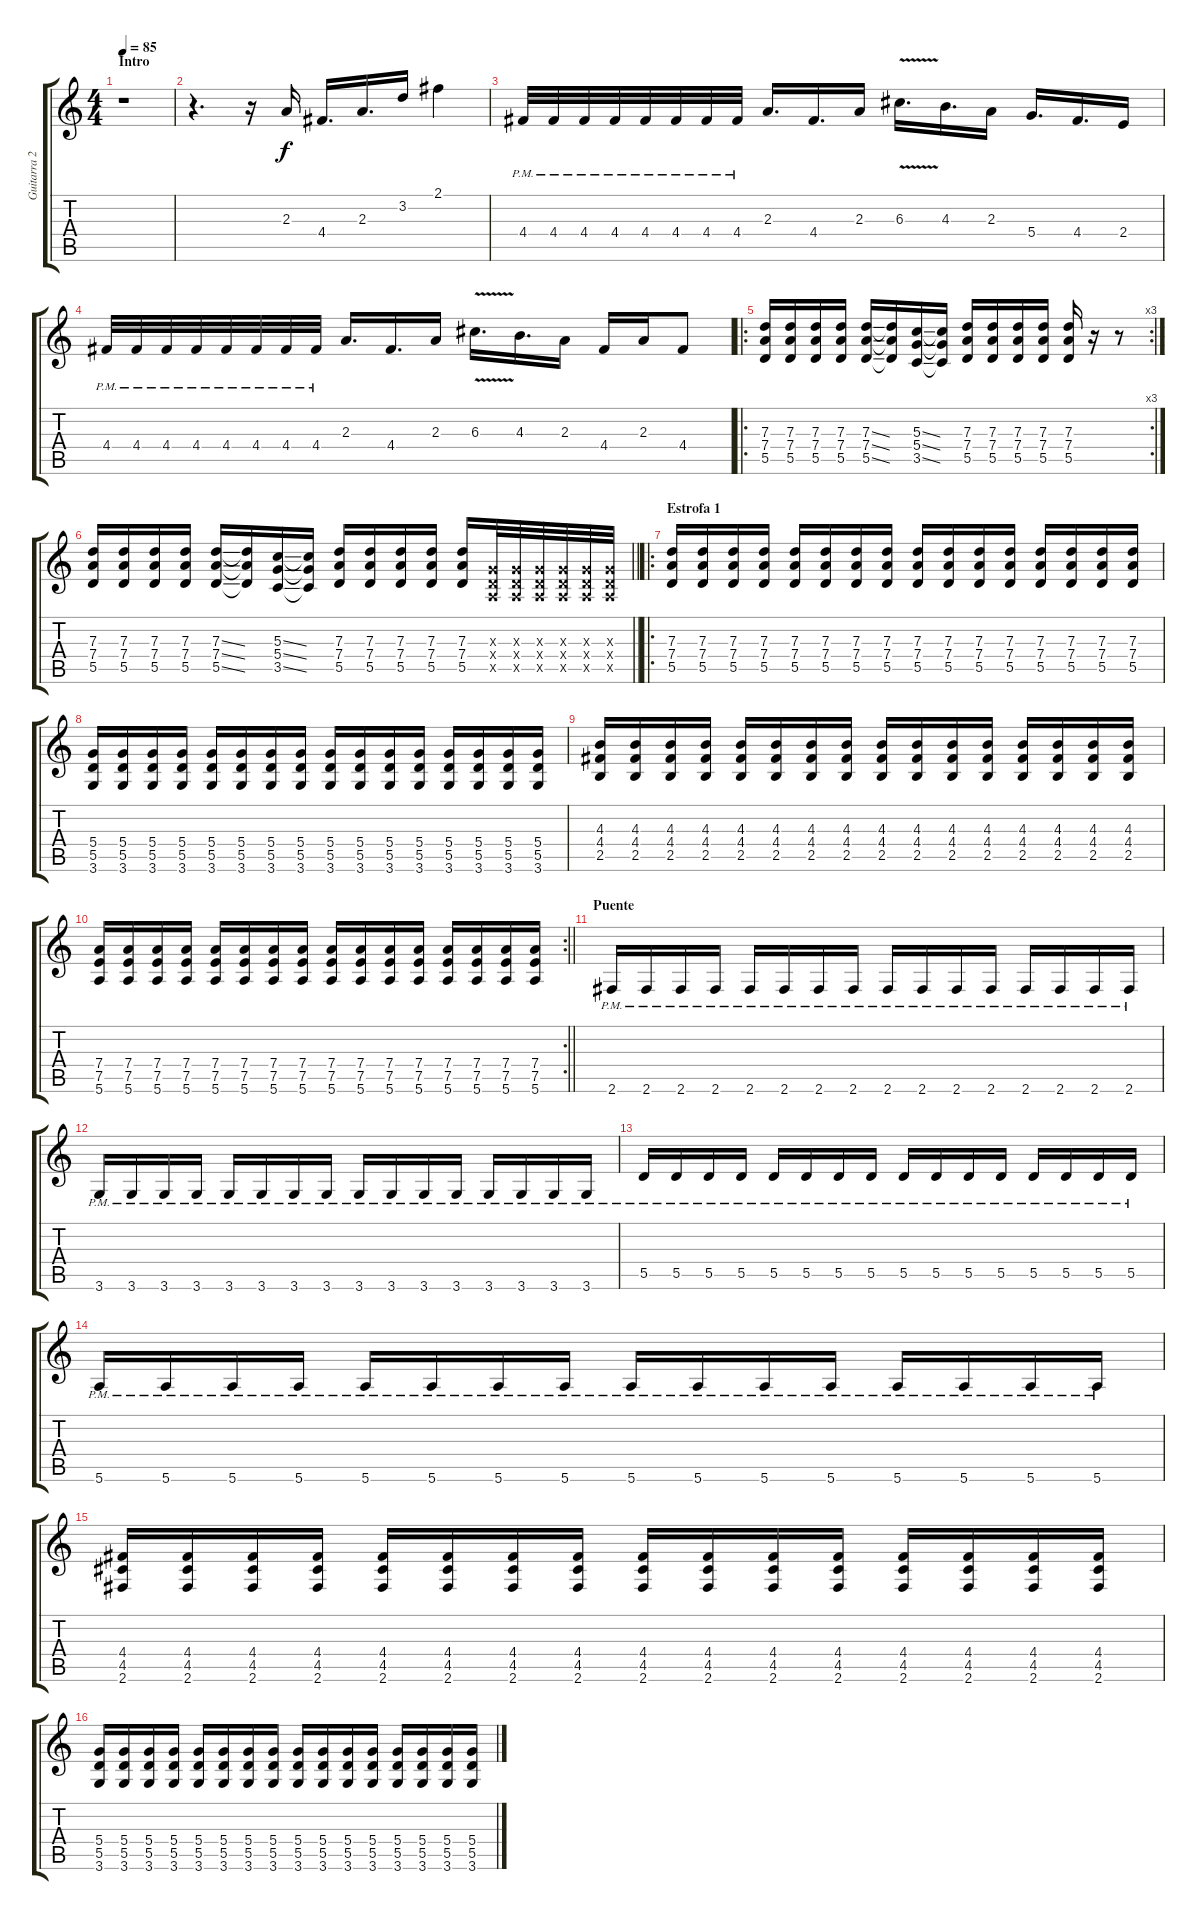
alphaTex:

\track ("Guitarra 2" "Guitarra 2") {instrument distortionguitar}
\staff {score tabs}
\tuning (E4 B3 G3 D3 A2 E2) {hide}
\ts (4 4)
\section ("" "Intro")
\tempo 85
\clef g2
\ks c
r.1{dy f instrument distortionguitar} |
r.4{d} r.16 2.3.16 4.4.16{d} 2.3.16{d} 3.2.16 2.1.4 |
4.4{pm}.32{volume 16} 4.4{pm}.32 4.4{pm}.32 4.4{pm}.32 4.4{pm}.32 4.4{pm}.32 4.4{pm}.32 4.4{pm}.32 2.3.16{d} 4.4.16{d} 2.3.16 6.3{v}.16{d} 4.3.16{d} 2.3.16 5.4.16{d} 4.4.16{d} 2.4.16 |
4.4{pm}.32 4.4{pm}.32 4.4{pm}.32 4.4{pm}.32 4.4{pm}.32 4.4{pm}.32 4.4{pm}.32 4.4{pm}.32 2.3.16{d} 4.4.16{d} 2.3.16 6.3{v}.16{d} 4.3.16{d} 2.3.16 4.4.16 2.3.16 4.4.8 |
\ro
\rc 3
(7.3 7.4 5.5).16 (7.3 7.4 5.5).16 (7.3 7.4 5.5).16 (7.3 7.4 5.5).16 (7.3{ss} 7.4{ss} 5.5{ss}).16 (7.3{t} 7.4{t} 5.5{t}).16 (5.3{ss} 5.4{ss} 3.5{ss}).16 (5.3{t} 5.4{t} 3.5{t}).16 (7.3 7.4 5.5).16 (7.3 7.4 5.5).16 (7.3 7.4 5.5).16 (7.3 7.4 5.5).16 (7.3 7.4 5.5).16 r.16 r.8 |
\barLineRight lightlight
(7.3 7.4 5.5).16 (7.3 7.4 5.5).16 (7.3 7.4 5.5).16 (7.3 7.4 5.5).16 (7.3{ss} 7.4{ss} 5.5{ss}).16 (7.3{t} 7.4{t} 5.5{t}).16 (5.3{ss} 5.4{ss} 3.5{ss}).16 (5.3{t} 5.4{t} 3.5{t}).16 (7.3 7.4 5.5).16 (7.3 7.4 5.5).16 (7.3 7.4 5.5).16 (7.3 7.4 5.5).16 (7.3 7.4 5.5).16 (0.3{x} 0.4{x} 0.5{x}).32 (0.3{x} 0.4{x} 0.5{x}).32 (0.3{x} 0.4{x} 0.5{x}).32 (0.3{x} 0.4{x} 0.5{x}).32 (0.3{x} 0.4{x} 0.5{x}).32 (0.3{x} 0.4{x} 0.5{x}).32 |
\ro
\section ("" "Estrofa 1")
(7.3 7.4 5.5).16 (7.3 7.4 5.5).16 (7.3 7.4 5.5).16 (7.3 7.4 5.5).16 (7.3 7.4 5.5).16 (7.3 7.4 5.5).16 (7.3 7.4 5.5).16 (7.3 7.4 5.5).16 (7.3 7.4 5.5).16 (7.3 7.4 5.5).16 (7.3 7.4 5.5).16 (7.3 7.4 5.5).16 (7.3 7.4 5.5).16 (7.3 7.4 5.5).16 (7.3 7.4 5.5).16 (7.3 7.4 5.5).16 |
(5.4 5.5 3.6).16 (5.4 5.5 3.6).16 (5.4 5.5 3.6).16 (5.4 5.5 3.6).16 (5.4 5.5 3.6).16 (5.4 5.5 3.6).16 (5.4 5.5 3.6).16 (5.4 5.5 3.6).16 (5.4 5.5 3.6).16 (5.4 5.5 3.6).16 (5.4 5.5 3.6).16 (5.4 5.5 3.6).16 (5.4 5.5 3.6).16 (5.4 5.5 3.6).16 (5.4 5.5 3.6).16 (5.4 5.5 3.6).16 |
(4.3 4.4 2.5).16 (4.3 4.4 2.5).16 (4.3 4.4 2.5).16 (4.3 4.4 2.5).16 (4.3 4.4 2.5).16 (4.3 4.4 2.5).16 (4.3 4.4 2.5).16 (4.3 4.4 2.5).16 (4.3 4.4 2.5).16 (4.3 4.4 2.5).16 (4.3 4.4 2.5).16 (4.3 4.4 2.5).16 (4.3 4.4 2.5).16 (4.3 4.4 2.5).16 (4.3 4.4 2.5).16 (4.3 4.4 2.5).16 |
\rc 2
\barLineRight lightlight
(7.4 7.5 5.6).16 (7.4 7.5 5.6).16 (7.4 7.5 5.6).16 (7.4 7.5 5.6).16 (7.4 7.5 5.6).16 (7.4 7.5 5.6).16 (7.4 7.5 5.6).16 (7.4 7.5 5.6).16 (7.4 7.5 5.6).16 (7.4 7.5 5.6).16 (7.4 7.5 5.6).16 (7.4 7.5 5.6).16 (7.4 7.5 5.6).16 (7.4 7.5 5.6).16 (7.4 7.5 5.6).16 (7.4 7.5 5.6).16 |
\section ("" "Puente")
2.6{pm}.16 2.6{pm}.16 2.6{pm}.16 2.6{pm}.16 2.6{pm}.16 2.6{pm}.16 2.6{pm}.16 2.6{pm}.16 2.6{pm}.16 2.6{pm}.16 2.6{pm}.16 2.6{pm}.16 2.6{pm}.16 2.6{pm}.16 2.6{pm}.16 2.6{pm}.16 |
3.6{pm}.16 3.6{pm}.16 3.6{pm}.16 3.6{pm}.16 3.6{pm}.16 3.6{pm}.16 3.6{pm}.16 3.6{pm}.16 3.6{pm}.16 3.6{pm}.16 3.6{pm}.16 3.6{pm}.16 3.6{pm}.16 3.6{pm}.16 3.6{pm}.16 3.6{pm}.16 |
5.5{pm}.16 5.5{pm}.16 5.5{pm}.16 5.5{pm}.16 5.5{pm}.16 5.5{pm}.16 5.5{pm}.16 5.5{pm}.16 5.5{pm}.16 5.5{pm}.16 5.5{pm}.16 5.5{pm}.16 5.5{pm}.16 5.5{pm}.16 5.5{pm}.16 5.5{pm}.16 |
5.6{pm}.16 5.6{pm}.16 5.6{pm}.16 5.6{pm}.16 5.6{pm}.16 5.6{pm}.16 5.6{pm}.16 5.6{pm}.16 5.6{pm}.16 5.6{pm}.16 5.6{pm}.16 5.6{pm}.16 5.6{pm}.16 5.6{pm}.16 5.6{pm}.16 5.6{pm}.16 |
(4.4 4.5 2.6).16 (4.4 4.5 2.6).16 (4.4 4.5 2.6).16 (4.4 4.5 2.6).16 (4.4 4.5 2.6).16 (4.4 4.5 2.6).16 (4.4 4.5 2.6).16 (4.4 4.5 2.6).16 (4.4 4.5 2.6).16 (4.4 4.5 2.6).16 (4.4 4.5 2.6).16 (4.4 4.5 2.6).16 (4.4 4.5 2.6).16 (4.4 4.5 2.6).16 (4.4 4.5 2.6).16 (4.4 4.5 2.6).16 |
(5.4 5.5 3.6).16 (5.4 5.5 3.6).16 (5.4 5.5 3.6).16 (5.4 5.5 3.6).16 (5.4 5.5 3.6).16 (5.4 5.5 3.6).16 (5.4 5.5 3.6).16 (5.4 5.5 3.6).16 (5.4 5.5 3.6).16 (5.4 5.5 3.6).16 (5.4 5.5 3.6).16 (5.4 5.5 3.6).16 (5.4 5.5 3.6).16 (5.4 5.5 3.6).16 (5.4 5.5 3.6).16 (5.4 5.5 3.6).16
